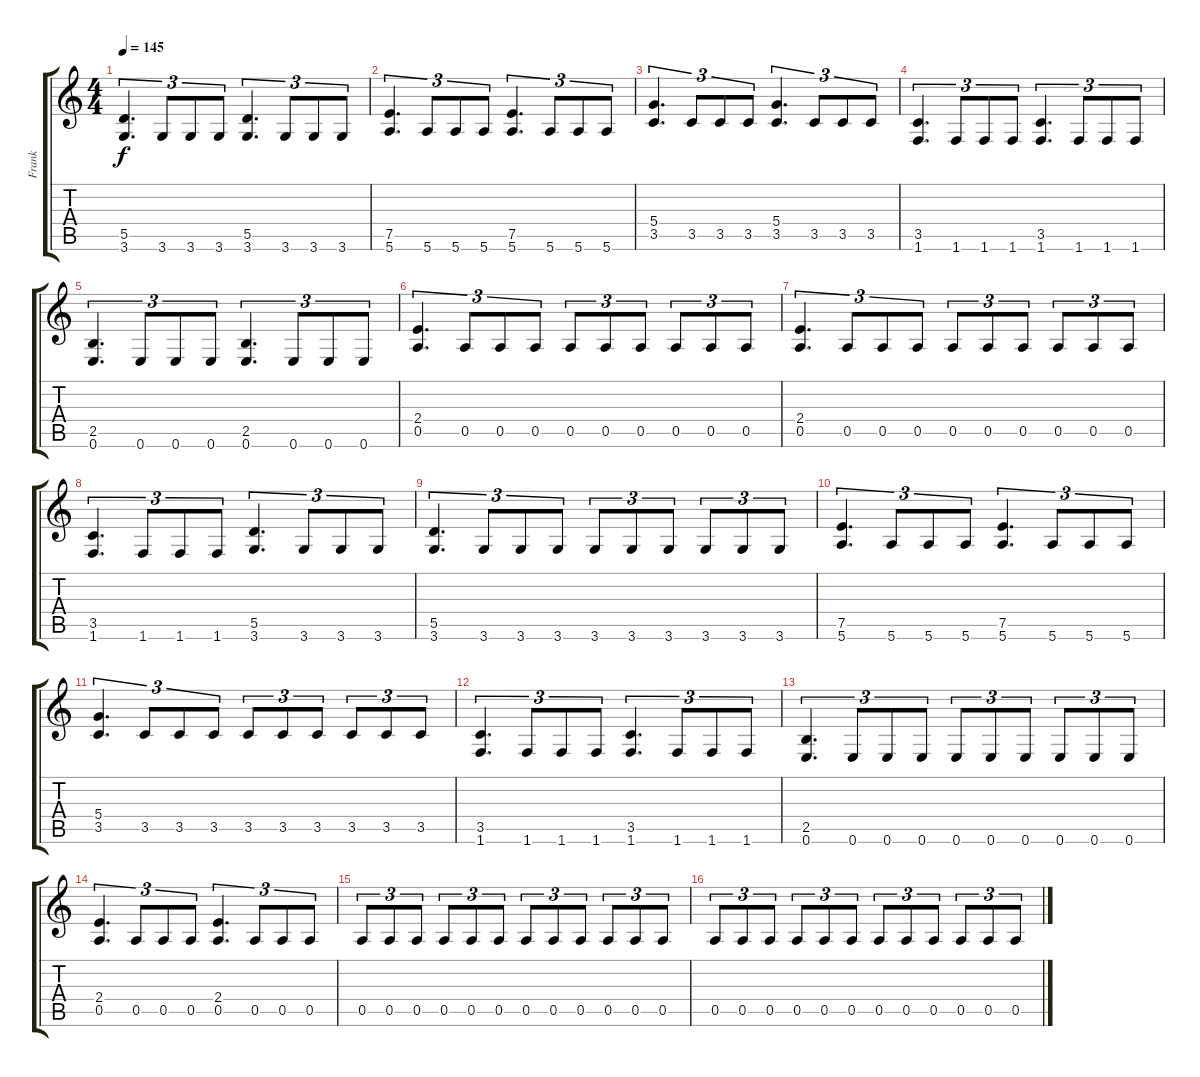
\track ("Frank" "Frank") {instrument distortionguitar}
\staff {score tabs}
\tuning (E4 B3 G3 D3 A2 E2) {hide}
\ts (4 4)
\tempo 145
\clef g2
\ks c
(5.5 3.6).4{d tu (3 2) dy f} 3.6.8{tu (3 2)} 3.6.8{tu (3 2)} 3.6.8{tu (3 2)} (5.5 3.6).4{d tu (3 2)} 3.6.8{tu (3 2)} 3.6.8{tu (3 2)} 3.6.8{tu (3 2)} |
(7.5 5.6).4{d tu (3 2)} 5.6.8{tu (3 2)} 5.6.8{tu (3 2)} 5.6.8{tu (3 2)} (7.5 5.6).4{d tu (3 2)} 5.6.8{tu (3 2)} 5.6.8{tu (3 2)} 5.6.8{tu (3 2)} |
(5.4 3.5).4{d tu (3 2)} 3.5.8{tu (3 2)} 3.5.8{tu (3 2)} 3.5.8{tu (3 2)} (5.4 3.5).4{d tu (3 2)} 3.5.8{tu (3 2)} 3.5.8{tu (3 2)} 3.5.8{tu (3 2)} |
(3.5 1.6).4{d tu (3 2)} 1.6.8{tu (3 2)} 1.6.8{tu (3 2)} 1.6.8{tu (3 2)} (3.5 1.6).4{d tu (3 2)} 1.6.8{tu (3 2)} 1.6.8{tu (3 2)} 1.6.8{tu (3 2)} |
(2.5 0.6).4{d tu (3 2)} 0.6.8{tu (3 2)} 0.6.8{tu (3 2)} 0.6.8{tu (3 2)} (2.5 0.6).4{d tu (3 2)} 0.6.8{tu (3 2)} 0.6.8{tu (3 2)} 0.6.8{tu (3 2)} |
(2.4 0.5).4{d tu (3 2)} 0.5.8{tu (3 2)} 0.5.8{tu (3 2)} 0.5.8{tu (3 2)} 0.5.8{tu (3 2)} 0.5.8{tu (3 2)} 0.5.8{tu (3 2)} 0.5.8{tu (3 2)} 0.5.8{tu (3 2)} 0.5.8{tu (3 2)} |
(2.4 0.5).4{d tu (3 2)} 0.5.8{tu (3 2)} 0.5.8{tu (3 2)} 0.5.8{tu (3 2)} 0.5.8{tu (3 2)} 0.5.8{tu (3 2)} 0.5.8{tu (3 2)} 0.5.8{tu (3 2)} 0.5.8{tu (3 2)} 0.5.8{tu (3 2)} |
(3.5 1.6).4{d tu (3 2)} 1.6.8{tu (3 2)} 1.6.8{tu (3 2)} 1.6.8{tu (3 2)} (5.5 3.6).4{d tu (3 2)} 3.6.8{tu (3 2)} 3.6.8{tu (3 2)} 3.6.8{tu (3 2)} |
(5.5 3.6).4{d tu (3 2)} 3.6.8{tu (3 2)} 3.6.8{tu (3 2)} 3.6.8{tu (3 2)} 3.6.8{tu (3 2)} 3.6.8{tu (3 2)} 3.6.8{tu (3 2)} 3.6.8{tu (3 2)} 3.6.8{tu (3 2)} 3.6.8{tu (3 2)} |
(7.5 5.6).4{d tu (3 2)} 5.6.8{tu (3 2)} 5.6.8{tu (3 2)} 5.6.8{tu (3 2)} (7.5 5.6).4{d tu (3 2)} 5.6.8{tu (3 2)} 5.6.8{tu (3 2)} 5.6.8{tu (3 2)} |
(5.4 3.5).4{d tu (3 2)} 3.5.8{tu (3 2)} 3.5.8{tu (3 2)} 3.5.8{tu (3 2)} 3.5.8{tu (3 2)} 3.5.8{tu (3 2)} 3.5.8{tu (3 2)} 3.5.8{tu (3 2)} 3.5.8{tu (3 2)} 3.5.8{tu (3 2)} |
(3.5 1.6).4{d tu (3 2)} 1.6.8{tu (3 2)} 1.6.8{tu (3 2)} 1.6.8{tu (3 2)} (3.5 1.6).4{d tu (3 2)} 1.6.8{tu (3 2)} 1.6.8{tu (3 2)} 1.6.8{tu (3 2)} |
(2.5 0.6).4{d tu (3 2)} 0.6.8{tu (3 2)} 0.6.8{tu (3 2)} 0.6.8{tu (3 2)} 0.6.8{tu (3 2)} 0.6.8{tu (3 2)} 0.6.8{tu (3 2)} 0.6.8{tu (3 2)} 0.6.8{tu (3 2)} 0.6.8{tu (3 2)} |
(2.4 0.5).4{d tu (3 2)} 0.5.8{tu (3 2)} 0.5.8{tu (3 2)} 0.5.8{tu (3 2)} (2.4 0.5).4{d tu (3 2)} 0.5.8{tu (3 2)} 0.5.8{tu (3 2)} 0.5.8{tu (3 2)} |
0.5.8{tu (3 2)} 0.5.8{tu (3 2)} 0.5.8{tu (3 2)} 0.5.8{tu (3 2)} 0.5.8{tu (3 2)} 0.5.8{tu (3 2)} 0.5.8{tu (3 2)} 0.5.8{tu (3 2)} 0.5.8{tu (3 2)} 0.5.8{tu (3 2)} 0.5.8{tu (3 2)} 0.5.8{tu (3 2)} |
0.5.8{tu (3 2)} 0.5.8{tu (3 2)} 0.5.8{tu (3 2)} 0.5.8{tu (3 2)} 0.5.8{tu (3 2)} 0.5.8{tu (3 2)} 0.5.8{tu (3 2)} 0.5.8{tu (3 2)} 0.5.8{tu (3 2)} 0.5.8{tu (3 2)} 0.5.8{tu (3 2)} 0.5.8{tu (3 2)}
